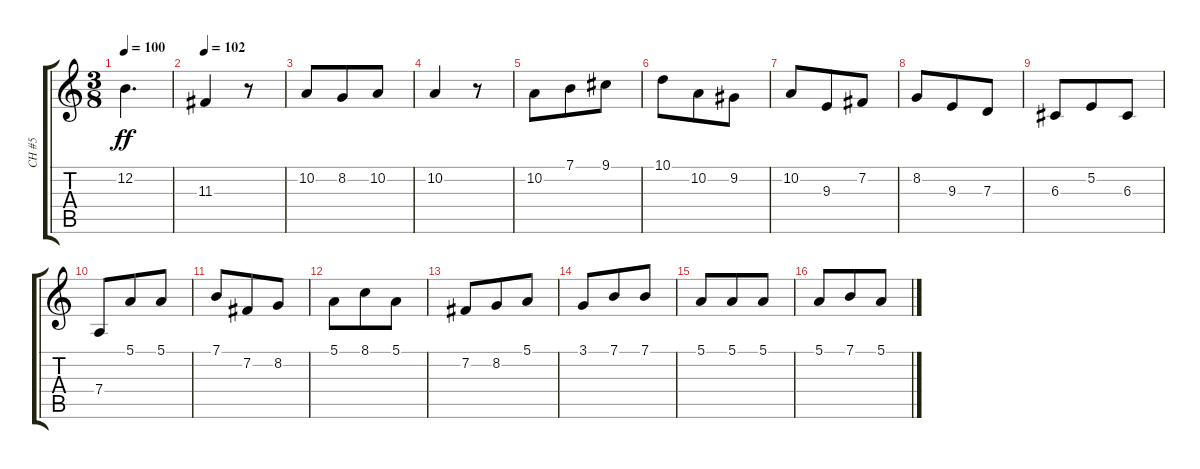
\track ("CH #5" "CH #5") {instrument stringensemble1}
\staff {score tabs}
\tuning (E4 B3 G3 D3 A2 E2) {hide}
\ts (3 8)
\tempo 100
\clef g2
\ks c
12.2.4{d dy ff} |
\tempo 102
11.3.4 r.8 |
10.2.8 8.2.8 10.2.8 |
10.2.4 r.8 |
10.2.8 7.1.8 9.1.8 |
10.1.8 10.2.8 9.2.8 |
10.2.8 9.3.8 7.2.8 |
8.2.8 9.3.8 7.3.8 |
6.3.8 5.2.8 6.3.8 |
7.4.8 5.1.8 5.1.8 |
7.1.8 7.2.8 8.2.8 |
5.1.8 8.1.8 5.1.8 |
7.2.8 8.2.8 5.1.8 |
3.1.8 7.1.8 7.1.8 |
5.1.8 5.1.8 5.1.8 |
5.1.8 7.1.8 5.1.8
